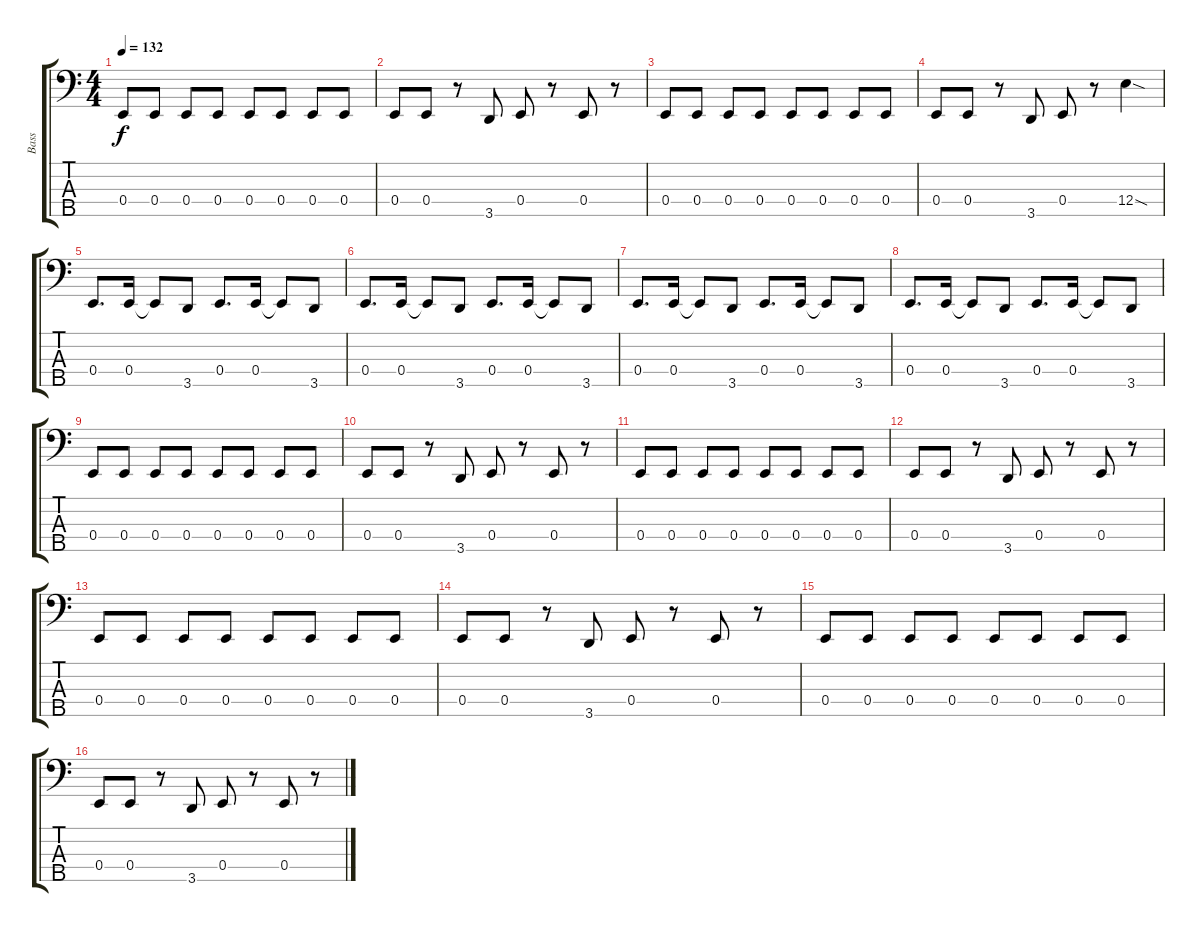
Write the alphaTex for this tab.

\track ("Bass" "Bass") {instrument electricbassfinger}
\staff {score tabs}
\tuning (G2 D2 A1 E1 B0) {hide}
\ts (4 4)
\tempo 132
\clef f4
\ks c
0.4.8{dy f} 0.4.8 0.4.8 0.4.8 0.4.8 0.4.8 0.4.8 0.4.8 |
0.4.8 0.4.8 r.8 3.5.8 0.4.8 r.8 0.4.8 r.8 |
0.4.8 0.4.8 0.4.8 0.4.8 0.4.8 0.4.8 0.4.8 0.4.8 |
0.4.8 0.4.8 r.8 3.5.8 0.4.8 r.8 12.4{sod}.4 |
0.4.8{d} 0.4.16 0.4{t}.8 3.5.8 0.4.8{d} 0.4.16 0.4{t}.8 3.5.8 |
0.4.8{d} 0.4.16 0.4{t}.8 3.5.8 0.4.8{d} 0.4.16 0.4{t}.8 3.5.8 |
0.4.8{d} 0.4.16 0.4{t}.8 3.5.8 0.4.8{d} 0.4.16 0.4{t}.8 3.5.8 |
0.4.8{d} 0.4.16 0.4{t}.8 3.5.8 0.4.8{d} 0.4.16 0.4{t}.8 3.5.8 |
0.4.8 0.4.8 0.4.8 0.4.8 0.4.8 0.4.8 0.4.8 0.4.8 |
0.4.8 0.4.8 r.8 3.5.8 0.4.8 r.8 0.4.8 r.8 |
0.4.8 0.4.8 0.4.8 0.4.8 0.4.8 0.4.8 0.4.8 0.4.8 |
0.4.8 0.4.8 r.8 3.5.8 0.4.8 r.8 0.4.8 r.8 |
0.4.8 0.4.8 0.4.8 0.4.8 0.4.8 0.4.8 0.4.8 0.4.8 |
0.4.8 0.4.8 r.8 3.5.8 0.4.8 r.8 0.4.8 r.8 |
0.4.8 0.4.8 0.4.8 0.4.8 0.4.8 0.4.8 0.4.8 0.4.8 |
0.4.8 0.4.8 r.8 3.5.8 0.4.8 r.8 0.4.8 r.8
